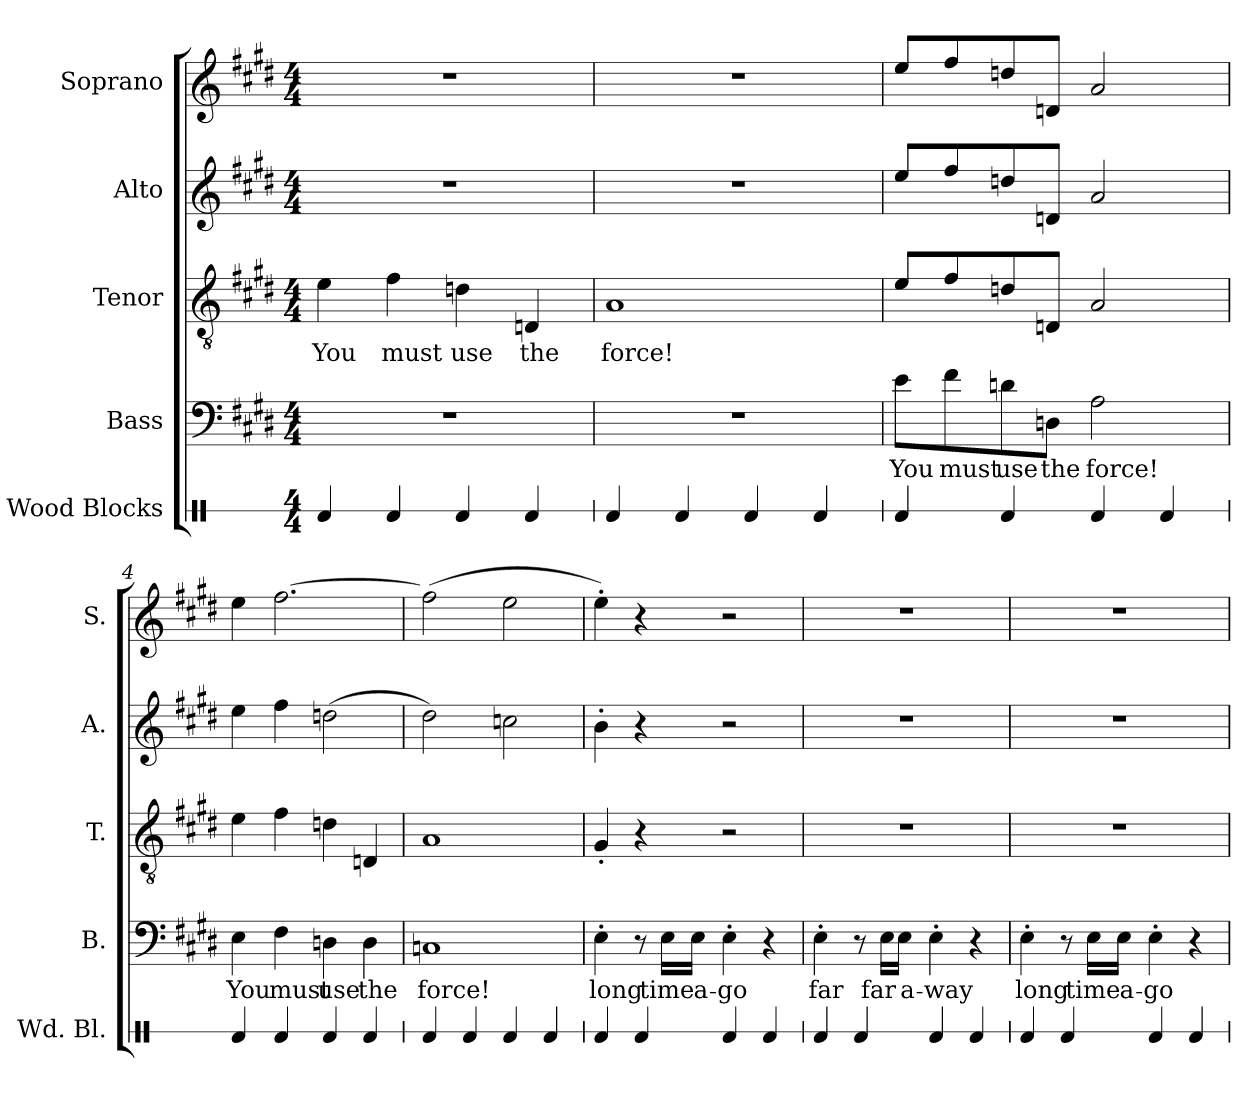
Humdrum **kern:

**kern	**kern	**text	**kern	**text	**kern	**kern
*part5	*part4	*part4	*part3	*part3	*part2	*part1
*staff5	*staff4	*staff4	*staff3	*staff3	*staff2	*staff1
*I"Wood Blocks	*I"Bass	*	*I"Tenor	*	*I"Alto	*I"Soprano
*I'Wd. Bl.	*I'B.	*	*I'T.	*	*I'A.	*I'S.
*stria1	*	*	*	*	*	*
*clefX	*clefF4	*	*clefGv2	*	*clefG2	*clefG2
*k[]	*k[f#c#g#d#]	*	*k[f#c#g#d#]	*	*k[f#c#g#d#]	*k[f#c#g#d#]
*M4/4	*M4/4	*	*M4/4	*	*M4/4	*M4/4
*MM120	*MM120	*	*MM120	*	*MM120	*MM120
=1	=1	=1	=1	=1	=1	=1
!	!	!	!	!LO:LY:b	!	!
4Rd	1r	.	4e\	You	1r	1r
!	!	!	!	!LO:LY:b	!	!
4Rd	.	.	4f#\	must	.	.
!	!	!	!	!LO:LY:b	!	!
4Rd	.	.	4dn\	use	.	.
!	!	!	!	!LO:LY:b	!	!
4Rd	.	.	4Dn/	the	.	.
=2	=2	=2	=2	=2	=2	=2
!	!	!	!	!LO:LY:b	!	!
4Rd	1r	.	1AZ	force!	1r	1r
4Rd	.	.	.	.	.	.
4Rd	.	.	.	.	.	.
4Rd	.	.	.	.	.	.
=3	=3	=3	=3	=3	=3	=3
!	!	!LO:LY:b	!	!	!	!
4Rd	8e\L	You	8e/L	.	8ee/L	8ee/L
!	!	!LO:LY:b	!	!	!	!
.	8f#\	must	8f#/	.	8ff#/	8ff#/
!	!	!LO:LY:b	!	!	!	!
4Rd	8dn\	use	8dn/	.	8ddn/	8ddn/
!	!	!LO:LY:b	!	!	!	!
.	8Dn\J	the	8Dn/J	.	8dn/J	8dn/J
!	!	!LO:LY:b	!	!	!	!
4Rd	2AZ\	force!	2AZ/	.	2aZ/	2aZ/
4Rd	.	.	.	.	.	.
!!LO:LB:g=z
=4	=4	=4	=4	=4	=4	=4
!	!	!LO:LY:b	!	!	!	!
4Rd	4E\	You	4e\	.	4ee\	4ee\
!	!	!LO:LY:b	!	!	!	!
4Rd	4F#\	must	4f#\	.	4ff#\	[2.ff#\
!	!	!LO:LY:b	!	!	!	!
4Rd	4Dn\	use	4dn\	.	(2ddn\	.
!	!	!LO:LY:b	!	!	!	!
4Rd	4D\	the	4Dn/	.	.	.
=5	=5	=5	=5	=5	=5	=5
!	!	!LO:LY:b	!	!	!	!
4Rd	1Cn	force!	1A	.	2dd#\)	(2ff#\]
4Rd	.	.	.	.	.	.
4Rd	.	.	.	.	2ccn\	2ee\
4Rd	.	.	.	.	.	.
=6	=6	=6	=6	=6	=6	=6
!	!	!LO:LY:b	!	!	!	!
4Rd	4E'\	long	4G#'/	.	4b'\	4ee'\)
4Rd	8r	.	4r	.	4r	4r
!	!	!LO:LY:b	!	!	!	!
.	16E\LL	time	.	.	.	.
!	!	!LO:LY:b	!	!	!	!
.	16E\JJ	a-	.	.	.	.
!	!	!LO:LY:b	!	!	!	!
4Rd	4E'\	-go	2r	.	2r	2r
4Rd	4r	.	.	.	.	.
=7	=7	=7	=7	=7	=7	=7
!	!	!LO:LY:b	!	!	!	!
4Rd	4E'\	far	1r	.	1r	1r
4Rd	8r	.	.	.	.	.
!	!	!LO:LY:b	!	!	!	!
.	16E\LL	far	.	.	.	.
!	!	!LO:LY:b	!	!	!	!
.	16E\JJ	a-	.	.	.	.
!	!	!LO:LY:b	!	!	!	!
4Rd	4E'\	-way	.	.	.	.
4Rd	4r	.	.	.	.	.
!!LO:PB:g=z
=8	=8	=8	=8	=8	=8	=8
!	!	!LO:LY:b	!	!	!	!
4Rd	4E'\	long	1r	.	1r	1r
4Rd	8r	.	.	.	.	.
!	!	!LO:LY:b	!	!	!	!
.	16E\LL	time	.	.	.	.
!	!	!LO:LY:b	!	!	!	!
.	16E\JJ	a-	.	.	.	.
!	!	!LO:LY:b	!	!	!	!
4Rd	4E'\	-go	.	.	.	.
4Rd	4r	.	.	.	.	.
=	=	=	=	=	=	=
*-	*-	*-	*-	*-	*-	*-
